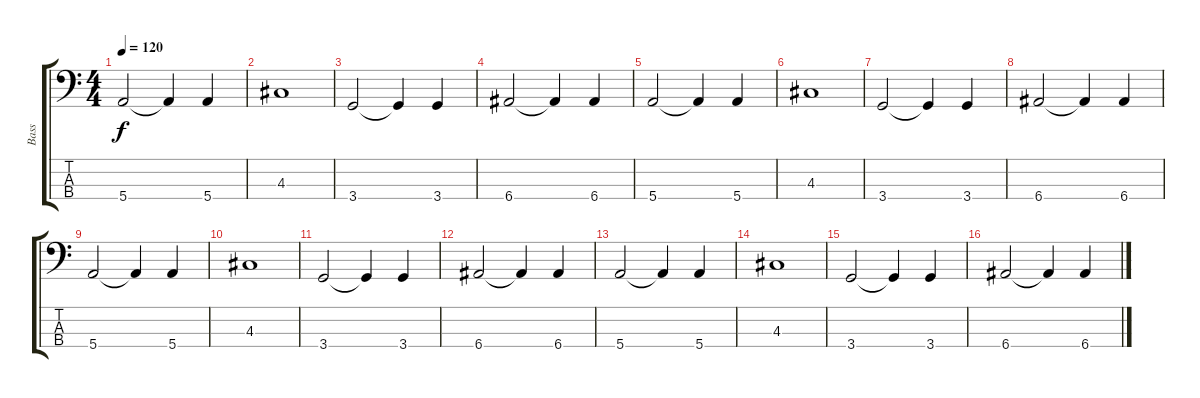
\track ("Bass" "Bass") {instrument electricbasspick}
\staff {score tabs}
\tuning (G2 D2 A1 E1) {hide}
\ts (4 4)
\tempo 120
\clef f4
\ks c
5.4.2{dy f} 5.4{t}.4 5.4.4 |
4.3.1 |
3.4.2 3.4{t}.4 3.4.4 |
6.4.2 6.4{t}.4 6.4.4 |
5.4.2 5.4{t}.4 5.4.4 |
4.3.1 |
3.4.2 3.4{t}.4 3.4.4 |
6.4.2 6.4{t}.4 6.4.4 |
5.4.2 5.4{t}.4 5.4.4 |
4.3.1 |
3.4.2 3.4{t}.4 3.4.4 |
6.4.2 6.4{t}.4 6.4.4 |
5.4.2 5.4{t}.4 5.4.4 |
4.3.1 |
3.4.2 3.4{t}.4 3.4.4 |
6.4.2 6.4{t}.4 6.4.4
